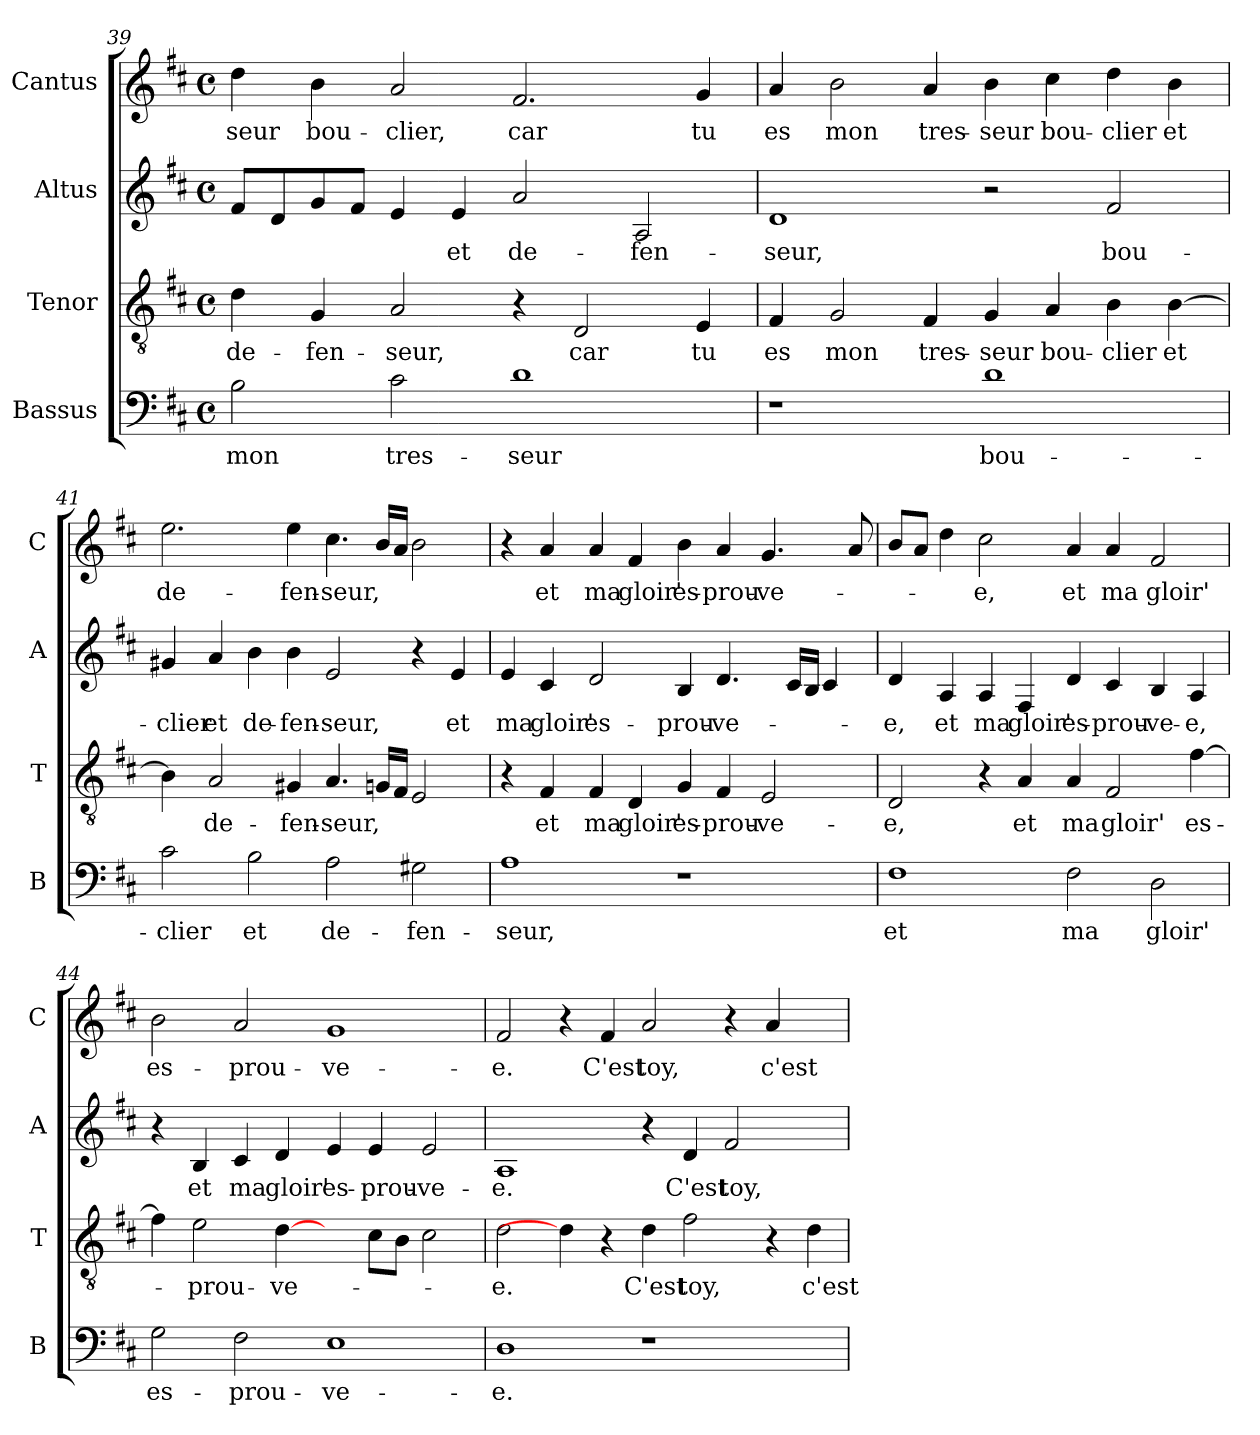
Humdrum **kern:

**kern	**text	**kern	**text	**kern	**text	**kern	**text
*part4	*part4	*part3	*part3	*part2	*part2	*part1	*part1
*staff4	*staff4	*staff3	*staff3	*staff2	*staff2	*staff1	*staff1
*I"Bassus	*	*I"Tenor	*	*I"Altus	*	*I"Cantus	*
*I'B	*	*I'T	*	*I'A	*	*I'C	*
*clefF4	*	*clefGv2	*	*clefG2	*	*clefG2	*
*k[f#c#]	*	*k[f#c#]	*	*k[f#c#]	*	*k[f#c#]	*
*D:	*	*D:	*	*D:	*	*D:	*
*M4/4	*	*M4/4	*	*M4/4	*	*M4/4	*
*met(c)	*	*met(c)	*	*met(c)	*	*met(c)	*
=39	=39	=39	=39	=39	=39	=39	=39
!	!LO:LY:b	!	!LO:LY:b	!	!	!	!LO:LY:b
2B\	mon	4d\	de-	8f#/L	.	4dd\	-seur
.	.	.	.	8d/	.	.	.
!	!	!	!LO:LY:b	!	!	!	!LO:LY:b
.	.	4G/	-fen-	8g/	.	4b\	bou-
.	.	.	.	8f#/J	.	.	.
!	!LO:LY:b	!	!LO:LY:b	!	!	!	!LO:LY:b
2c#\	tres-	2A/	-seur,	4e/	.	2a/	-clier,
!	!	!	!	!	!LO:LY:b	!	!
.	.	.	.	4e/	et	.	.
!	!LO:LY:b	!	!	!	!LO:LY:b	!	!LO:LY:b
1d	-seur	4r	.	2a/	de-	2.f#/	car
!	!	!	!LO:LY:b	!	!	!	!
.	.	2D/	car	.	.	.	.
!	!	!	!	!	!LO:LY:b	!	!
.	.	.	.	2A/	-fen-	.	.
!	!	!	!LO:LY:b	!	!	!	!LO:LY:b
.	.	4E/	tu	.	.	4g/	tu
=40	=40	=40	=40	=40	=40	=40	=40
!	!	!	!LO:LY:b	!	!LO:LY:b	!	!LO:LY:b
1r	.	4F#/	es	1d	-seur,	4a/	es
!	!	!	!LO:LY:b	!	!	!	!LO:LY:b
.	.	2G/	mon	.	.	2b\	mon
!	!	!	!LO:LY:b	!	!	!	!LO:LY:b
.	.	4F#/	tres-	.	.	4a/	tres-
!	!LO:LY:b	!	!LO:LY:b	!	!	!	!LO:LY:b
1d	bou-	4G/	-seur	2r	.	4b\	-seur
!	!	!	!LO:LY:b	!	!	!	!LO:LY:b
.	.	4A/	bou-	.	.	4cc#\	bou-
!	!	!	!LO:LY:b	!	!LO:LY:b	!	!LO:LY:b
.	.	4B\	-clier	2f#/	bou-	4dd\	-clier
!	!	!	!LO:LY:b	!	!	!	!LO:LY:b
.	.	[4B\	et	.	.	4b\	et
!!LO:LB:g=z
=41	=41	=41	=41	=41	=41	=41	=41
!	!LO:LY:b	!	!	!	!LO:LY:b	!	!LO:LY:b
2c#\	-clier	4B\]	.	4g#X/	-clier	2.ee\	de-
!	!	!	!LO:LY:b	!	!LO:LY:b	!	!
.	.	2A/	de-	4a/	et	.	.
!	!LO:LY:b	!	!	!	!LO:LY:b	!	!
2B\	et	.	.	4b\	de-	.	.
!	!	!	!LO:LY:b	!	!LO:LY:b	!	!LO:LY:b
.	.	4G#X/	-fen-	4b\	-fen-	4ee\	-fen-
!	!LO:LY:b	!	!LO:LY:b	!	!LO:LY:b	!	!LO:LY:b
2A\	de-	4.A/	-seur,	2e/	-seur,	4.cc#\	-seur,
.	.	16Gn/LL	.	.	.	16b/LL	.
.	.	16F#/JJ	.	.	.	16a/JJ	.
!	!LO:LY:b	!	!	!	!	!	!
2G#X\	-fen-	2E/	.	4r	.	2b\	.
!	!	!	!	!	!LO:LY:b	!	!
.	.	.	.	4e/	et	.	.
=42	=42	=42	=42	=42	=42	=42	=42
!	!LO:LY:b	!	!	!	!LO:LY:b	!	!
1A	-seur,	4r	.	4e/	ma	4r	.
!	!	!	!LO:LY:b	!	!LO:LY:b	!	!LO:LY:b
.	.	4F#/	et	4c#/	gloir'	4a/	et
!	!	!	!LO:LY:b	!	!LO:LY:b	!	!LO:LY:b
.	.	4F#/	ma	2d/	es-	4a/	ma
!	!	!	!LO:LY:b	!	!	!	!LO:LY:b
.	.	4D/	gloir'	.	.	4f#/	gloir'
!	!	!	!LO:LY:b	!	!LO:LY:b	!	!LO:LY:b
1r	.	4G/	es-	4B/	-prou-	4b\	es-
!	!	!	!LO:LY:b	!	!LO:LY:b	!	!LO:LY:b
.	.	4F#/	-prou-	4.d/	-ve-	4a/	-prou-
!	!	!	!LO:LY:b	!	!	!	!LO:LY:b
.	.	2E/	-ve-	.	.	4.g/	-ve-
.	.	.	.	16c#/LL	.	.	.
.	.	.	.	16B/JJ	.	.	.
.	.	.	.	4c#/	.	.	.
.	.	.	.	.	.	8a/	.
=43	=43	=43	=43	=43	=43	=43	=43
!	!LO:LY:b	!	!LO:LY:b	!	!LO:LY:b	!	!
1F#	et	2D/	-e,	4d/	-e,	8b/L	.
.	.	.	.	.	.	8a/J	.
!	!	!	!	!	!LO:LY:b	!	!
.	.	.	.	4A/	et	4dd\	.
!	!	!	!	!	!LO:LY:b	!	!LO:LY:b
.	.	4r	.	4A/	ma	2cc#\	-e,
!	!	!	!LO:LY:b	!	!LO:LY:b	!	!
.	.	4A/	et	4F#/	gloir'	.	.
!	!LO:LY:b	!	!LO:LY:b	!	!LO:LY:b	!	!LO:LY:b
2F#\	ma	4A/	ma	4d/	es-	4a/	et
!	!	!	!LO:LY:b	!	!LO:LY:b	!	!LO:LY:b
.	.	2F#/	gloir'	4c#/	-prou-	4a/	ma
!	!LO:LY:b	!	!	!	!LO:LY:b	!	!LO:LY:b
2D\	gloir'	.	.	4B/	-ve-	2f#/	gloir'
!	!	!	!LO:LY:b	!	!LO:LY:b	!	!
.	.	[4f#\	es-	4A/	-e,	.	.
!!LO:LB:g=z
=44	=44	=44	=44	=44	=44	=44	=44
!	!LO:LY:b	!	!	!	!	!	!LO:LY:b
2G\	es-	4f#\]	.	4r	.	2b\	es-
!	!	!	!LO:LY:b	!	!LO:LY:b	!	!
.	.	2e\	-prou-	4B/	et	.	.
!	!LO:LY:b	!	!	!	!LO:LY:b	!	!LO:LY:b
2F#\	-prou-	.	.	4c#/	ma	2a/	-prou-
!	!	!	!LO:LY:b	!	!LO:LY:b	!	!
.	.	[4d\	-ve-	4d/	gloir'	.	.
!	!LO:LY:b	!	!	!	!LO:LY:b	!	!LO:LY:b
1E	-ve-	4ryy	.	4e/	es-	1g	-ve-
!	!	!	!	!	!LO:LY:b	!	!
.	.	8c#\L	.	4e/	-prou-	.	.
.	.	8B\J	.	.	.	.	.
!	!	!	!	!	!LO:LY:b	!	!
.	.	2c#\	.	2e/	-ve-	.	.
=45	=45	=45	=45	=45	=45	=45	=45
!	!LO:LY:b	!	!LO:LY:b	!	!LO:LY:b	!	!LO:LY:b
1D	-e.	2d\	-e.	1A	-e.	2f#/	-e.
.	.	4d\]	.	.	.	4r	.
!	!	!	!	!	!	!	!LO:LY:b
.	.	4r	.	.	.	4f#/	C'est
!	!	!	!LO:LY:b	!	!	!	!LO:LY:b
1r	.	4d\	C'est	4r	.	2a/	toy,
!	!	!	!LO:LY:b	!	!LO:LY:b	!	!
.	.	2f#\	toy,	4d/	C'est	.	.
!	!	!	!	!	!LO:LY:b	!	!
.	.	.	.	2f#/	toy,	4r	.
!	!	!	!	!	!	!	!LO:LY:b
.	.	4r	.	.	.	4a/	c'est
!	!	!	!LO:LY:b	!	!	!	!
4ryy	.	4d\	c'est	4ryy	.	4ryy	.
=	=	=	=	=	=	=	=
*-	*-	*-	*-	*-	*-	*-	*-
